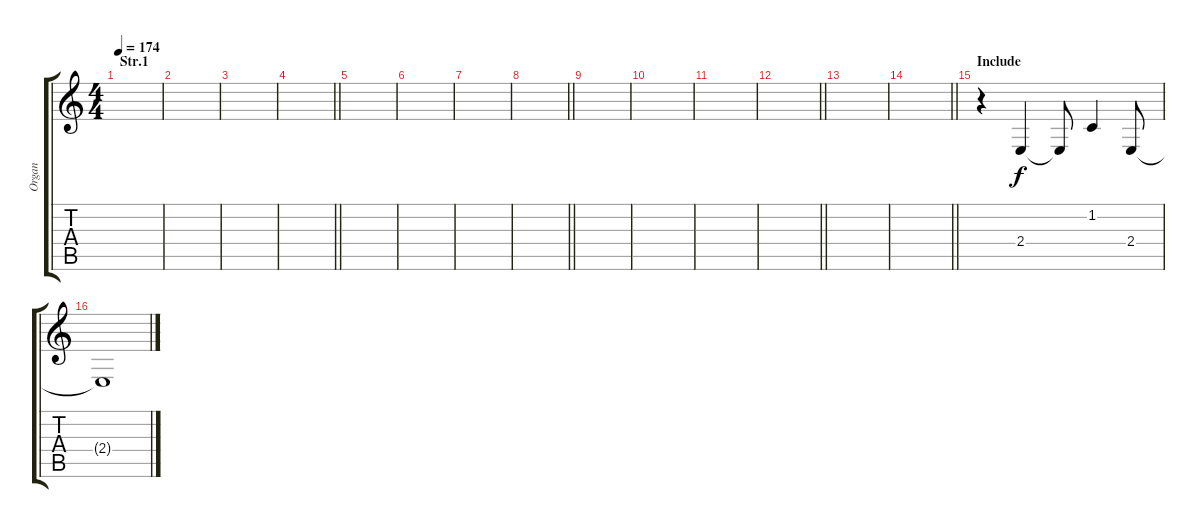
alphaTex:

\track ("Organ" "Organ") {instrument harmonica}
\staff {score tabs}
\tuning (E4 B3 G3 D3 A2 E2) {hide}
\ts (4 4)
\section ("" "Str.1")
\tempo 174
\clef g2
\ks c
|
|
|
\barLineRight lightlight
|
|
|
|
\barLineRight lightlight
|
|
|
|
\barLineRight lightlight
|
|
\barLineRight lightlight
|
\section ("" "Include")
r.4 2.4.4 2.4{t}.8 1.2.4 2.4.8 |
2.4{t}.1
